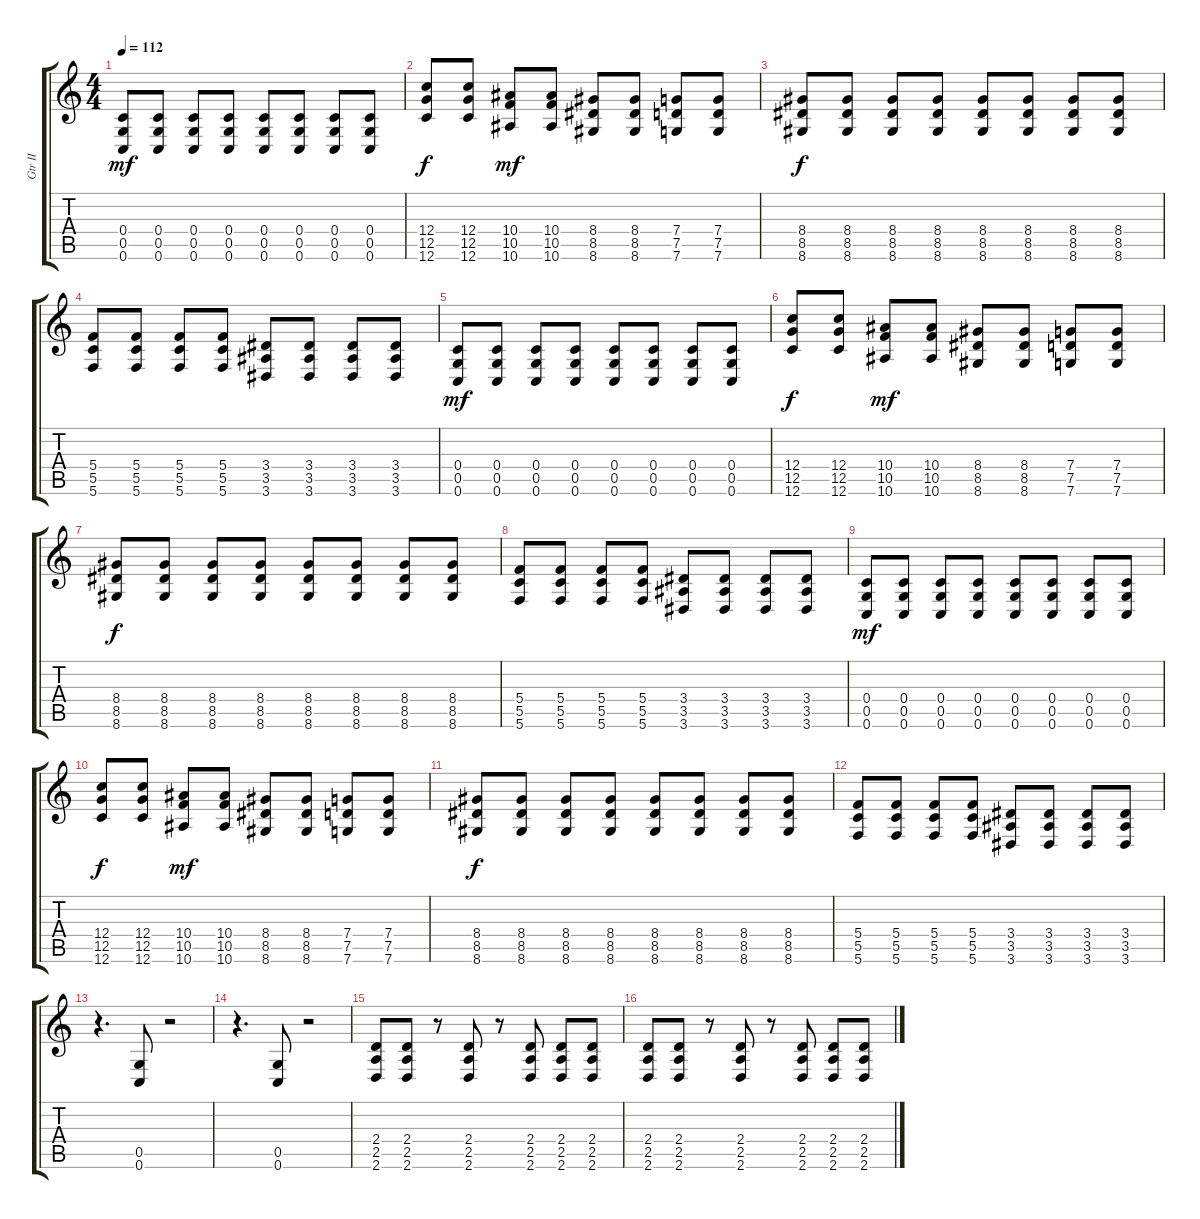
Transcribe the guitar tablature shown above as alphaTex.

\track ("Gtr II" "Gtr II") {instrument overdrivenguitar}
\staff {score tabs}
\tuning (D4 A3 F3 C3 G2 C2) {hide}
\ts (4 4)
\tempo 112
\clef g2
\ks c
(0.4 0.5 0.6).8{dy mf} (0.4 0.5 0.6).8 (0.4 0.5 0.6).8 (0.4 0.5 0.6).8 (0.4 0.5 0.6).8 (0.4 0.5 0.6).8 (0.4 0.5 0.6).8 (0.4 0.5 0.6).8 |
(12.4 12.5 12.6).8{dy f} (12.4 12.5 12.6).8 (10.4 10.5 10.6).8{dy mf} (10.4 10.5 10.6).8 (8.4 8.5 8.6).8 (8.4 8.5 8.6).8 (7.4 7.5 7.6).8 (7.4 7.5 7.6).8 |
(8.4 8.5 8.6).8{dy f} (8.4 8.5 8.6).8 (8.4 8.5 8.6).8 (8.4 8.5 8.6).8 (8.4 8.5 8.6).8 (8.4 8.5 8.6).8 (8.4 8.5 8.6).8 (8.4 8.5 8.6).8 |
(5.4 5.5 5.6).8 (5.4 5.5 5.6).8 (5.4 5.5 5.6).8 (5.4 5.5 5.6).8 (3.4 3.5 3.6).8 (3.4 3.5 3.6).8 (3.4 3.5 3.6).8 (3.4 3.5 3.6).8 |
(0.4 0.5 0.6).8{dy mf} (0.4 0.5 0.6).8 (0.4 0.5 0.6).8 (0.4 0.5 0.6).8 (0.4 0.5 0.6).8 (0.4 0.5 0.6).8 (0.4 0.5 0.6).8 (0.4 0.5 0.6).8 |
(12.4 12.5 12.6).8{dy f} (12.4 12.5 12.6).8 (10.4 10.5 10.6).8{dy mf} (10.4 10.5 10.6).8 (8.4 8.5 8.6).8 (8.4 8.5 8.6).8 (7.4 7.5 7.6).8 (7.4 7.5 7.6).8 |
(8.4 8.5 8.6).8{dy f volume 11 instrument overdrivenguitar} (8.4 8.5 8.6).8 (8.4 8.5 8.6).8 (8.4 8.5 8.6).8 (8.4 8.5 8.6).8 (8.4 8.5 8.6).8 (8.4 8.5 8.6).8 (8.4 8.5 8.6).8 |
(5.4 5.5 5.6).8 (5.4 5.5 5.6).8 (5.4 5.5 5.6).8 (5.4 5.5 5.6).8 (3.4 3.5 3.6).8 (3.4 3.5 3.6).8 (3.4 3.5 3.6).8 (3.4 3.5 3.6).8 |
(0.4 0.5 0.6).8{dy mf} (0.4 0.5 0.6).8 (0.4 0.5 0.6).8 (0.4 0.5 0.6).8 (0.4 0.5 0.6).8 (0.4 0.5 0.6).8 (0.4 0.5 0.6).8 (0.4 0.5 0.6).8 |
(12.4 12.5 12.6).8{dy f} (12.4 12.5 12.6).8 (10.4 10.5 10.6).8{dy mf} (10.4 10.5 10.6).8 (8.4 8.5 8.6).8 (8.4 8.5 8.6).8 (7.4 7.5 7.6).8 (7.4 7.5 7.6).8 |
(8.4 8.5 8.6).8{dy f} (8.4 8.5 8.6).8 (8.4 8.5 8.6).8 (8.4 8.5 8.6).8 (8.4 8.5 8.6).8 (8.4 8.5 8.6).8 (8.4 8.5 8.6).8 (8.4 8.5 8.6).8 |
(5.4 5.5 5.6).8 (5.4 5.5 5.6).8 (5.4 5.5 5.6).8 (5.4 5.5 5.6).8 (3.4 3.5 3.6).8 (3.4 3.5 3.6).8 (3.4 3.5 3.6).8 (3.4 3.5 3.6).8 |
r.4{d} (0.5 0.6).8 r.2 |
r.4{d} (0.5 0.6).8 r.2 |
(2.4 2.5 2.6).8 (2.4 2.5 2.6).8 r.8 (2.4 2.5 2.6).8 r.8 (2.4 2.5 2.6).8 (2.4 2.5 2.6).8 (2.4 2.5 2.6).8 |
(2.4 2.5 2.6).8 (2.4 2.5 2.6).8 r.8 (2.4 2.5 2.6).8 r.8 (2.4 2.5 2.6).8 (2.4 2.5 2.6).8 (2.4 2.5 2.6).8
